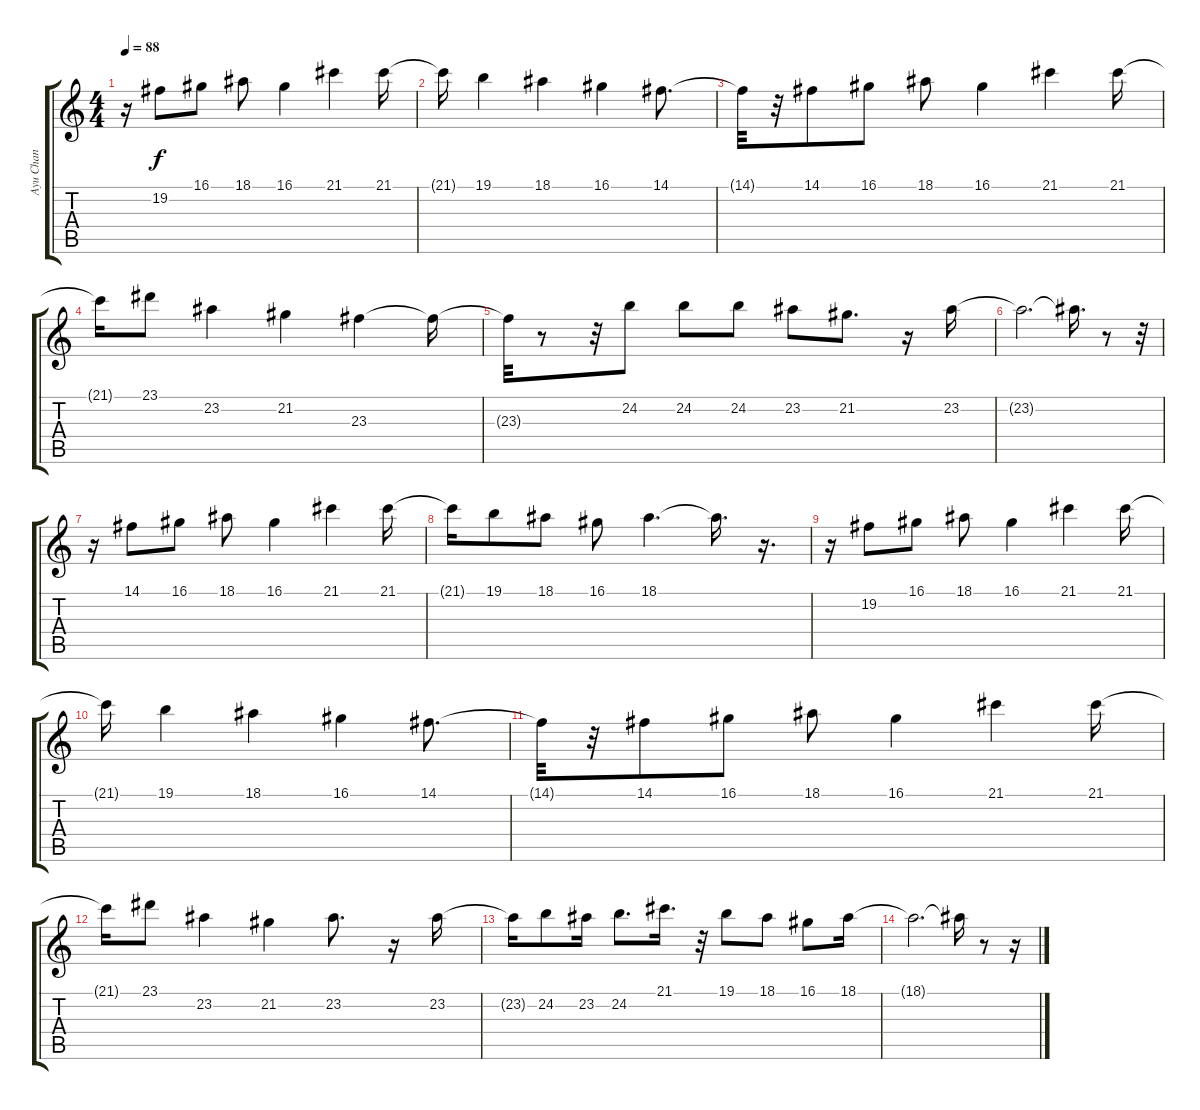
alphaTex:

\track ("Ayu Chan" "Ayu Chan") {instrument fx5brightness}
\staff {score tabs}
\tuning (E4 B3 G3 D3 A2 E2) {hide}
\ts (4 4)
\tempo 88
\clef g2
\ks c
r.16{dy f} 19.2.8 16.1.8 18.1.8 16.1.4 21.1.4 21.1.16 |
21.1{t}.16 19.1.4 18.1.4 16.1.4 14.1.8{d} |
14.1{t}.32 r.32 14.1.8 16.1.8 18.1.8 16.1.4 21.1.4 21.1.16 |
21.1{t}.16 23.1.8 23.2.4 21.2.4 23.3.4 23.3{t}.16 |
23.3{t}.32 r.8 r.32 24.2.8 24.2.8 24.2.8 23.2.8 21.2.8{d} r.16 23.2.16 |
23.2{t}.2{d} 23.2{t}.16{d} r.8 r.32 |
r.16 14.1.8 16.1.8 18.1.8 16.1.4 21.1.4 21.1.16 |
21.1{t}.16 19.1.8 18.1.8 16.1.8 18.1.4{d} 18.1{t}.16{d} r.16{d} |
r.16 19.2.8 16.1.8 18.1.8 16.1.4 21.1.4 21.1.16 |
21.1{t}.16 19.1.4 18.1.4 16.1.4 14.1.8{d} |
14.1{t}.32 r.32 14.1.8 16.1.8 18.1.8 16.1.4 21.1.4 21.1.16 |
21.1{t}.16 23.1.8 23.2.4 21.2.4 23.2.8{d} r.16 23.2.16 |
23.2{t}.16 24.2.8 23.2.16 24.2.8{d} 21.1.16{d} r.32 19.1.8 18.1.8 16.1.8 18.1.16 |
18.1{t}.2{d} 18.1{t}.16 r.8 r.16
